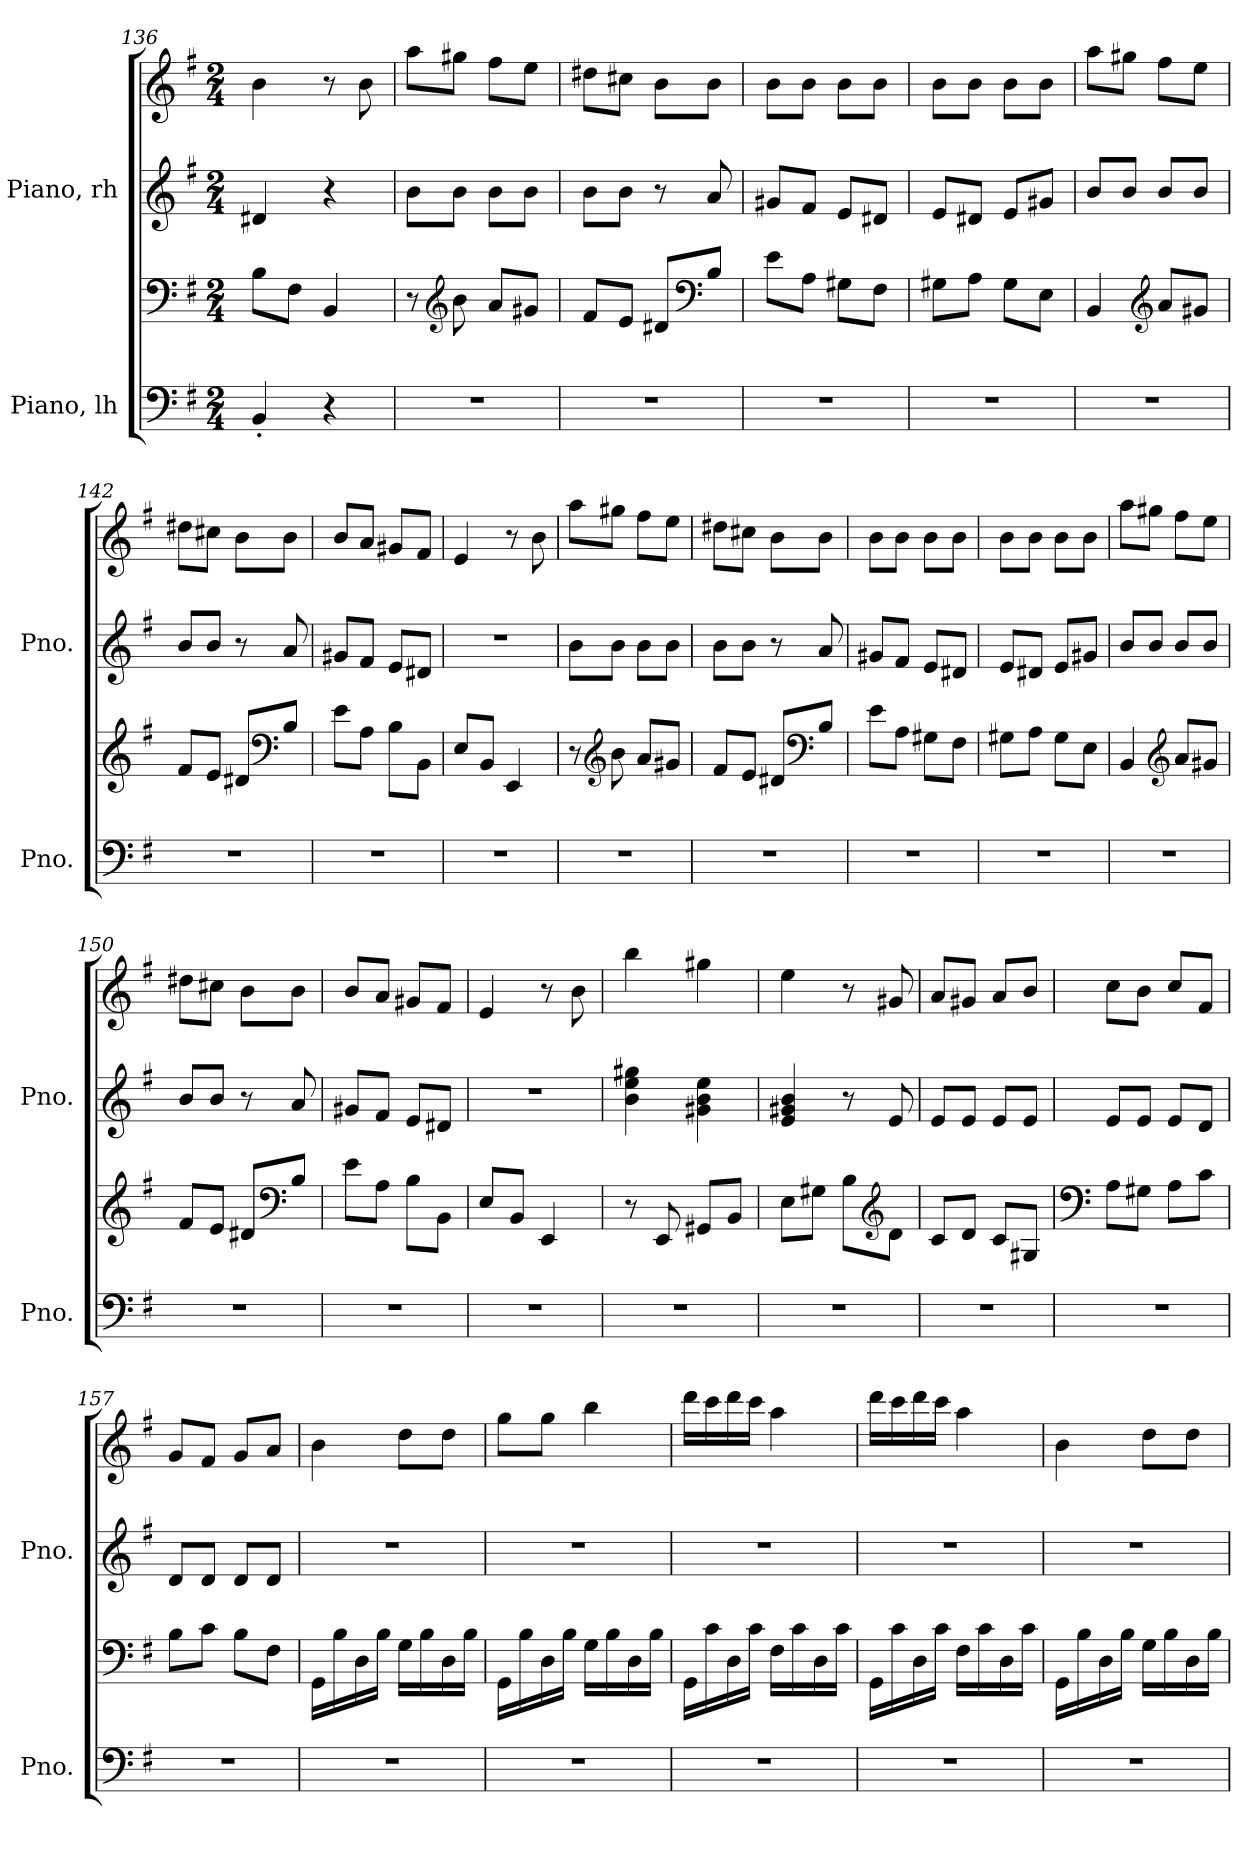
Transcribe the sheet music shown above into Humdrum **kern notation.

**kern	**kern	**kern	**kern
*part2	*part2	*part1	*part1
*staff4	*staff3	*staff2	*staff1
*I"Piano, lh	*	*I"Piano, rh	*
*I'Pno.	*	*I'Pno.	*
*clefF4	*clefF4	*clefG2	*clefG2
*k[f#]	*k[f#]	*k[f#]	*k[f#]
*M2/4	*M2/4	*M2/4	*M2/4
=136	=136	=136	=136
4BB'/	8B\L	4d#X/	4b\
.	8F#\J	.	.
4r	4BB/	4r	8r
.	.	.	8b\
=137	=137	=137	=137
2r	8r	8b\L	8aa\L
*	*clefG2	*	*
.	8b\	8b\J	8gg#X\J
.	8a/L	8b\L	8ff#\L
.	8g#X/J	8b\J	8ee\J
=138	=138	=138	=138
2r	8f#/L	8b\L	8dd#X\L
.	8e/J	8b\J	8cc#X\J
.	8d#X/L	8r	8b\L
*	*clefF4	*	*
.	8B/J	8a/	8b\J
!!LO:LB:g=z
=139	=139	=139	=139
2r	8e\L	8g#X/L	8b\L
.	8A\J	8f#/J	8b\J
.	8G#X\L	8e/L	8b\L
.	8F#\J	8d#X/J	8b\J
=140	=140	=140	=140
2r	8G#X\L	8e/L	8b\L
.	8A\J	8d#X/J	8b\J
.	8G#\L	8e/L	8b\L
.	8E\J	8g#X/J	8b\J
=141	=141	=141	=141
2r	4BB/	8b/L	8aa\L
.	.	8b/J	8gg#X\J
*	*clefG2	*	*
.	8a/L	8b/L	8ff#\L
.	8g#X/J	8b/J	8ee\J
=142	=142	=142	=142
2r	8f#/L	8b/L	8dd#X\L
.	8e/J	8b/J	8cc#X\J
.	8d#X/L	8r	8b\L
*	*clefF4	*	*
.	8B/J	8a/	8b\J
=143	=143	=143	=143
2r	8e\L	8g#X/L	8b/L
.	8A\J	8f#/J	8a/J
.	8B\L	8e/L	8g#X/L
.	8BB\J	8d#X/J	8f#/J
=144	=144	=144	=144
2r	8E/L	2r	4e/
.	8BB/J	.	.
.	4EE/	.	8r
.	.	.	8b\
!!LO:PB:g=z
=145	=145	=145	=145
2r	8r	8b\L	8aa\L
*	*clefG2	*	*
.	8b\	8b\J	8gg#X\J
.	8a/L	8b\L	8ff#\L
.	8g#X/J	8b\J	8ee\J
=146	=146	=146	=146
2r	8f#/L	8b\L	8dd#X\L
.	8e/J	8b\J	8cc#X\J
.	8d#X/L	8r	8b\L
*	*clefF4	*	*
.	8B/J	8a/	8b\J
=147	=147	=147	=147
2r	8e\L	8g#X/L	8b\L
.	8A\J	8f#/J	8b\J
.	8G#X\L	8e/L	8b\L
.	8F#\J	8d#X/J	8b\J
=148	=148	=148	=148
2r	8G#X\L	8e/L	8b\L
.	8A\J	8d#X/J	8b\J
.	8G#\L	8e/L	8b\L
.	8E\J	8g#X/J	8b\J
=149	=149	=149	=149
2r	4BB/	8b/L	8aa\L
.	.	8b/J	8gg#X\J
*	*clefG2	*	*
.	8a/L	8b/L	8ff#\L
.	8g#X/J	8b/J	8ee\J
!!LO:LB:g=z
=150	=150	=150	=150
2r	8f#/L	8b/L	8dd#X\L
.	8e/J	8b/J	8cc#X\J
.	8d#X/L	8r	8b\L
*	*clefF4	*	*
.	8B/J	8a/	8b\J
=151	=151	=151	=151
2r	8e\L	8g#X/L	8b/L
.	8A\J	8f#/J	8a/J
.	8B\L	8e/L	8g#X/L
.	8BB\J	8d#X/J	8f#/J
=152	=152	=152	=152
2r	8E/L	2r	4e/
.	8BB/J	.	.
.	4EE/	.	8r
.	.	.	8b\
=153	=153	=153	=153
2r	8r	4b\ 4ee\ 4gg#X\	4bb\
.	8EE/	.	.
.	8GG#X/L	4g#X\ 4b\ 4ee\	4gg#X\
.	8BB/J	.	.
=154	=154	=154	=154
2r	8E\L	4e/ 4g#X/ 4b/	4ee\
.	8G#X\J	.	.
.	8B\L	8r	8r
*	*clefG2	*	*
.	8d\J	8e/	8g#X/
=155	=155	=155	=155
2r	8c/L	8e/L	8a/L
.	8d/J	8e/J	8g#X/J
.	8c/L	8e/L	8a/L
.	8G#X/J	8e/J	8b/J
!!LO:LB:g=z
=156	=156	=156	=156
*	*clefF4	*	*
2r	8A\L	8e/L	8cc\L
.	8G#X\J	8e/J	8b\J
.	8A\L	8e/L	8cc/L
.	8c\J	8d/J	8f#/J
=157	=157	=157	=157
2r	8B\L	8d/L	8g/L
.	8c\J	8d/J	8f#/J
.	8B\L	8d/L	8g/L
.	8F#\J	8d/J	8a/J
=158	=158	=158	=158
2r	16GG\LL	2r	4b\
.	16B\	.	.
.	16D\	.	.
.	16B\JJ	.	.
.	16G\LL	.	8dd\L
.	16B\	.	.
.	16D\	.	8dd\J
.	16B\JJ	.	.
=159	=159	=159	=159
2r	16GG\LL	2r	8gg\L
.	16B\	.	.
.	16D\	.	8gg\J
.	16B\JJ	.	.
.	16G\LL	.	4bb\
.	16B\	.	.
.	16D\	.	.
.	16B\JJ	.	.
=160	=160	=160	=160
2r	16GG\LL	2r	16ddd\LL
.	16c\	.	16ccc\
.	16D\	.	16ddd\
.	16c\JJ	.	16ccc\JJ
.	16F#\LL	.	4aa\
.	16c\	.	.
.	16D\	.	.
.	16c\JJ	.	.
!!LO:PB:g=z
=161	=161	=161	=161
2r	16GG\LL	2r	16ddd\LL
.	16c\	.	16ccc\
.	16D\	.	16ddd\
.	16c\JJ	.	16ccc\JJ
.	16F#\LL	.	4aa\
.	16c\	.	.
.	16D\	.	.
.	16c\JJ	.	.
=162	=162	=162	=162
2r	16GG\LL	2r	4b\
.	16B\	.	.
.	16D\	.	.
.	16B\JJ	.	.
.	16G\LL	.	8dd\L
.	16B\	.	.
.	16D\	.	8dd\J
.	16B\JJ	.	.
=	=	=	=
*-	*-	*-	*-
